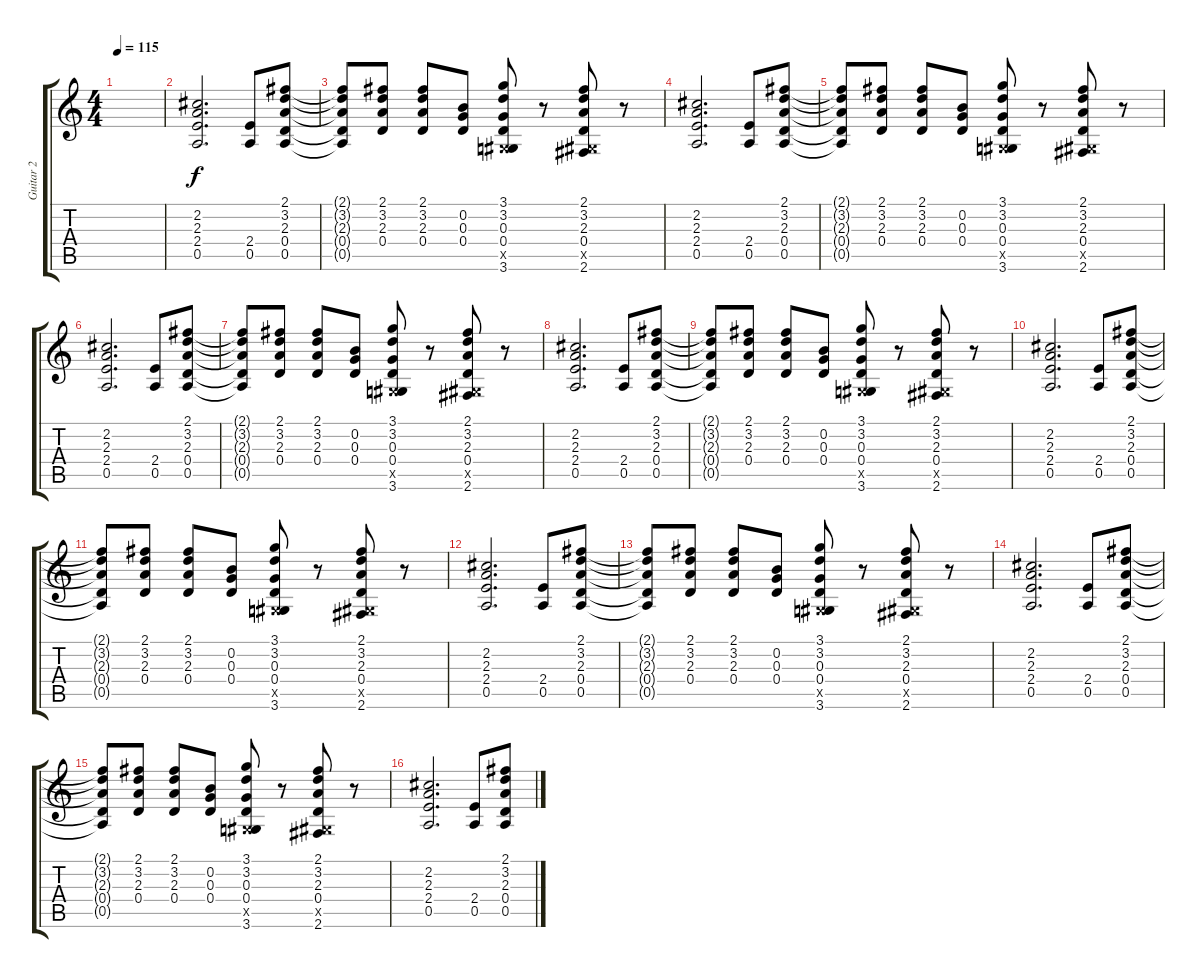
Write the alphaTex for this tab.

\track ("Guitar 2" "Guitar 2") {instrument overdrivenguitar}
\staff {score tabs}
\tuning (E4 B3 G3 D3 A2 E2) {hide}
\ts (4 4)
\tempo 115
\clef g2
\ks c
|
(2.2 2.3 2.4 0.5).2{d} (2.4 0.5).8 (2.1 3.2 2.3 0.4 0.5).8 |
(2.1{t} 3.2{t} 2.3{t} 0.4{t} 0.5{t}).8 (2.1 3.2 2.3 0.4).8 (2.1 3.2 2.3 0.4).8 (0.2 0.3 0.4).8 (3.1 3.2 0.3 0.4 -1.5{x} 3.6).8 r.8 (2.1 3.2 2.3 0.4 -1.5{x} 2.6).8 r.8 |
(2.2 2.3 2.4 0.5).2{d} (2.4 0.5).8 (2.1 3.2 2.3 0.4 0.5).8 |
(2.1{t} 3.2{t} 2.3{t} 0.4{t} 0.5{t}).8 (2.1 3.2 2.3 0.4).8 (2.1 3.2 2.3 0.4).8 (0.2 0.3 0.4).8 (3.1 3.2 0.3 0.4 -1.5{x} 3.6).8 r.8 (2.1 3.2 2.3 0.4 -1.5{x} 2.6).8 r.8 |
(2.2 2.3 2.4 0.5).2{d} (2.4 0.5).8 (2.1 3.2 2.3 0.4 0.5).8 |
(2.1{t} 3.2{t} 2.3{t} 0.4{t} 0.5{t}).8 (2.1 3.2 2.3 0.4).8 (2.1 3.2 2.3 0.4).8 (0.2 0.3 0.4).8 (3.1 3.2 0.3 0.4 -1.5{x} 3.6).8 r.8 (2.1 3.2 2.3 0.4 -1.5{x} 2.6).8 r.8 |
(2.2 2.3 2.4 0.5).2{d} (2.4 0.5).8 (2.1 3.2 2.3 0.4 0.5).8 |
(2.1{t} 3.2{t} 2.3{t} 0.4{t} 0.5{t}).8 (2.1 3.2 2.3 0.4).8 (2.1 3.2 2.3 0.4).8 (0.2 0.3 0.4).8 (3.1 3.2 0.3 0.4 -1.5{x} 3.6).8 r.8 (2.1 3.2 2.3 0.4 -1.5{x} 2.6).8 r.8 |
(2.2 2.3 2.4 0.5).2{d} (2.4 0.5).8 (2.1 3.2 2.3 0.4 0.5).8 |
(2.1{t} 3.2{t} 2.3{t} 0.4{t} 0.5{t}).8 (2.1 3.2 2.3 0.4).8 (2.1 3.2 2.3 0.4).8 (0.2 0.3 0.4).8 (3.1 3.2 0.3 0.4 -1.5{x} 3.6).8 r.8 (2.1 3.2 2.3 0.4 -1.5{x} 2.6).8 r.8 |
(2.2 2.3 2.4 0.5).2{d} (2.4 0.5).8 (2.1 3.2 2.3 0.4 0.5).8 |
(2.1{t} 3.2{t} 2.3{t} 0.4{t} 0.5{t}).8 (2.1 3.2 2.3 0.4).8 (2.1 3.2 2.3 0.4).8 (0.2 0.3 0.4).8 (3.1 3.2 0.3 0.4 -1.5{x} 3.6).8 r.8 (2.1 3.2 2.3 0.4 -1.5{x} 2.6).8 r.8 |
(2.2 2.3 2.4 0.5).2{d} (2.4 0.5).8 (2.1 3.2 2.3 0.4 0.5).8 |
(2.1{t} 3.2{t} 2.3{t} 0.4{t} 0.5{t}).8 (2.1 3.2 2.3 0.4).8 (2.1 3.2 2.3 0.4).8 (0.2 0.3 0.4).8 (3.1 3.2 0.3 0.4 -1.5{x} 3.6).8 r.8 (2.1 3.2 2.3 0.4 -1.5{x} 2.6).8 r.8 |
(2.2 2.3 2.4 0.5).2{d} (2.4 0.5).8 (2.1 3.2 2.3 0.4 0.5).8
